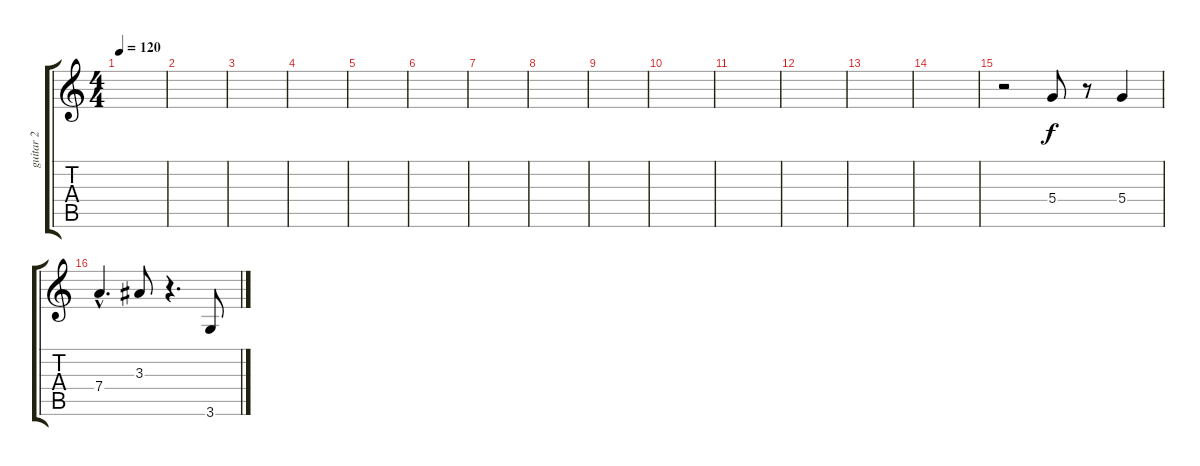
\track ("guitar 2" "guitar 2") {instrument distortionguitar}
\staff {score tabs}
\tuning (E4 B3 G3 D3 A2 E2) {hide}
\ts (4 4)
\tempo 120
\clef g2
\ks c
|
|
|
|
|
|
|
|
|
|
|
|
|
|
r.2 5.4.8 r.8 5.4.4 |
7.4{hac}.4{d} 3.3.8 r.4{d} 3.6.8
